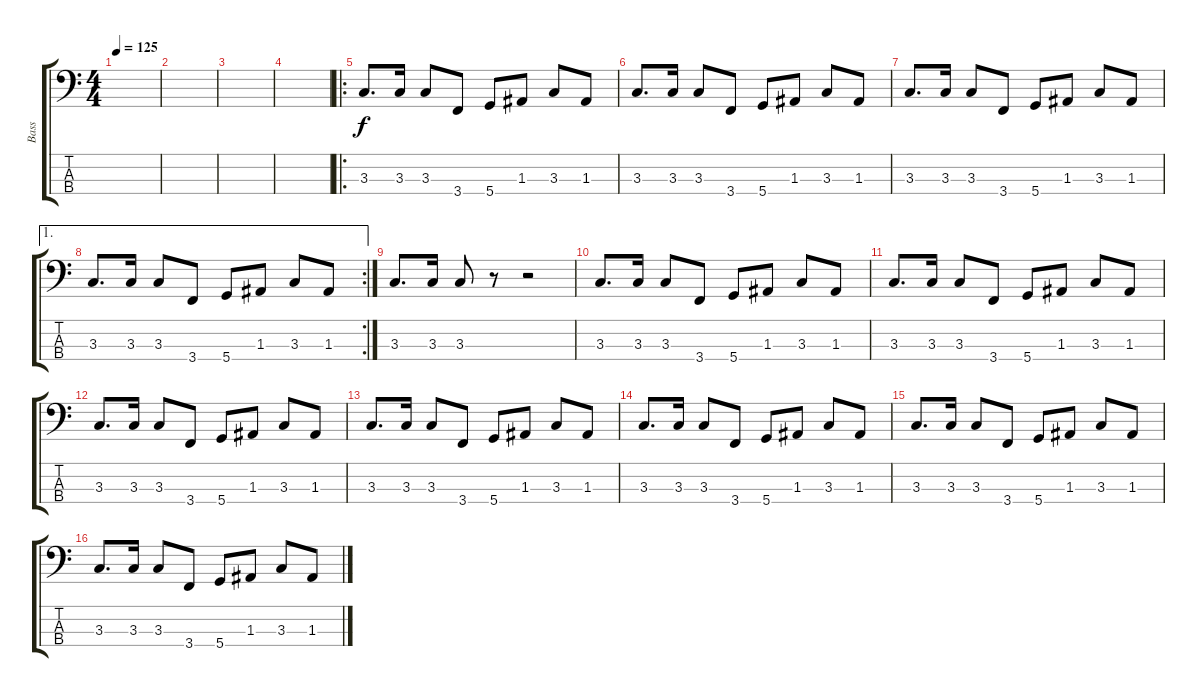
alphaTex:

\track ("Bass" "Bass") {instrument electricbassfinger}
\staff {score tabs}
\tuning (G2 D2 A1 D1) {hide}
\ts (4 4)
\tempo 125
\clef f4
\ks c
|
|
|
|
\ro
3.3.8{d} 3.3.16 3.3.8 3.4.8 5.4.8 1.3.8 3.3.8 1.3.8 |
3.3.8{d} 3.3.16 3.3.8 3.4.8 5.4.8 1.3.8 3.3.8 1.3.8 |
3.3.8{d} 3.3.16 3.3.8 3.4.8 5.4.8 1.3.8 3.3.8 1.3.8 |
\ae 1
\rc 2
3.3.8{d} 3.3.16 3.3.8 3.4.8 5.4.8 1.3.8 3.3.8 1.3.8 |
3.3.8{d} 3.3.16 3.3.8 r.8 r.2 |
3.3.8{d} 3.3.16 3.3.8 3.4.8 5.4.8 1.3.8 3.3.8 1.3.8 |
3.3.8{d} 3.3.16 3.3.8 3.4.8 5.4.8 1.3.8 3.3.8 1.3.8 |
3.3.8{d} 3.3.16 3.3.8 3.4.8 5.4.8 1.3.8 3.3.8 1.3.8 |
3.3.8{d} 3.3.16 3.3.8 3.4.8 5.4.8 1.3.8 3.3.8 1.3.8 |
3.3.8{d} 3.3.16 3.3.8 3.4.8 5.4.8 1.3.8 3.3.8 1.3.8 |
3.3.8{d} 3.3.16 3.3.8 3.4.8 5.4.8 1.3.8 3.3.8 1.3.8 |
3.3.8{d} 3.3.16 3.3.8 3.4.8 5.4.8 1.3.8 3.3.8 1.3.8
